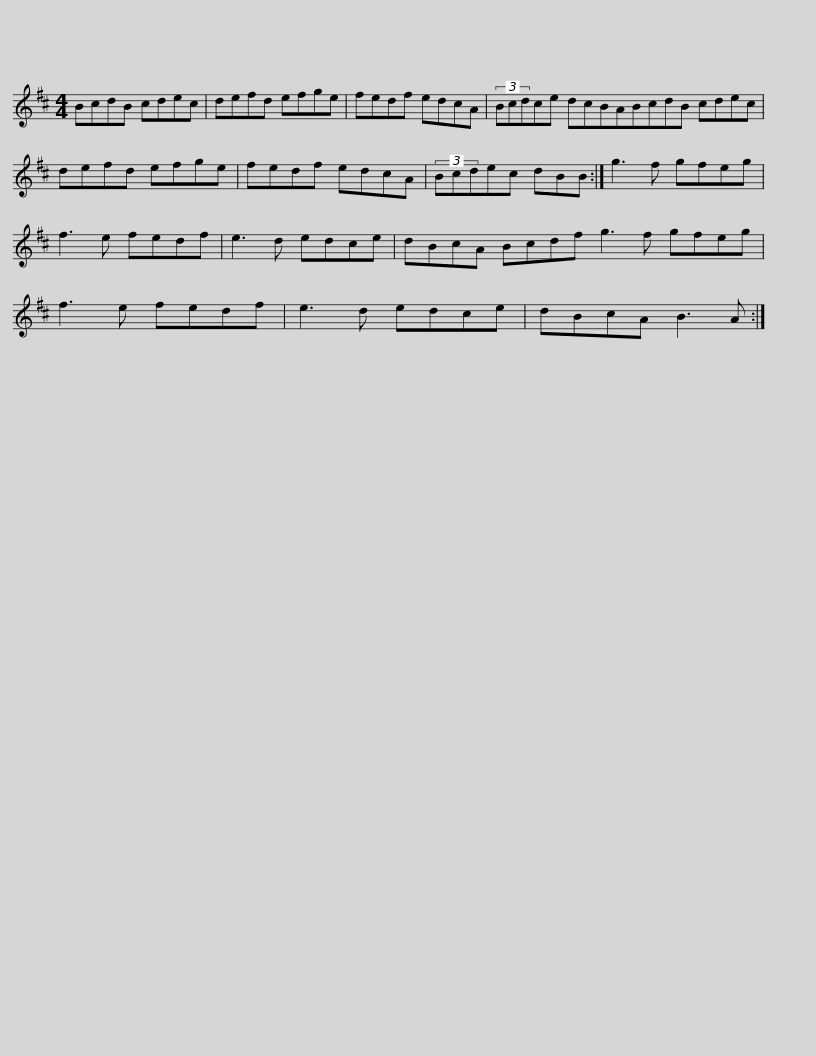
X:1
L:1/8
M:4/4
I:linebreak $
K:Bmin
V:1 treble
V:1
 BcdB cdec | defd efge | fedf edcA | (3Bcdce dcBABcdB cdec |$ defd efge | %5
 fedf edcA | (3Bcdec dBB :| g3 f gfeg | f3 e fedf | e3 d edce |$ %10
 dBcA Bcdf g3 f gfeg | f3 e fedf | e3 d edce | dBcA B3 A :| %14
